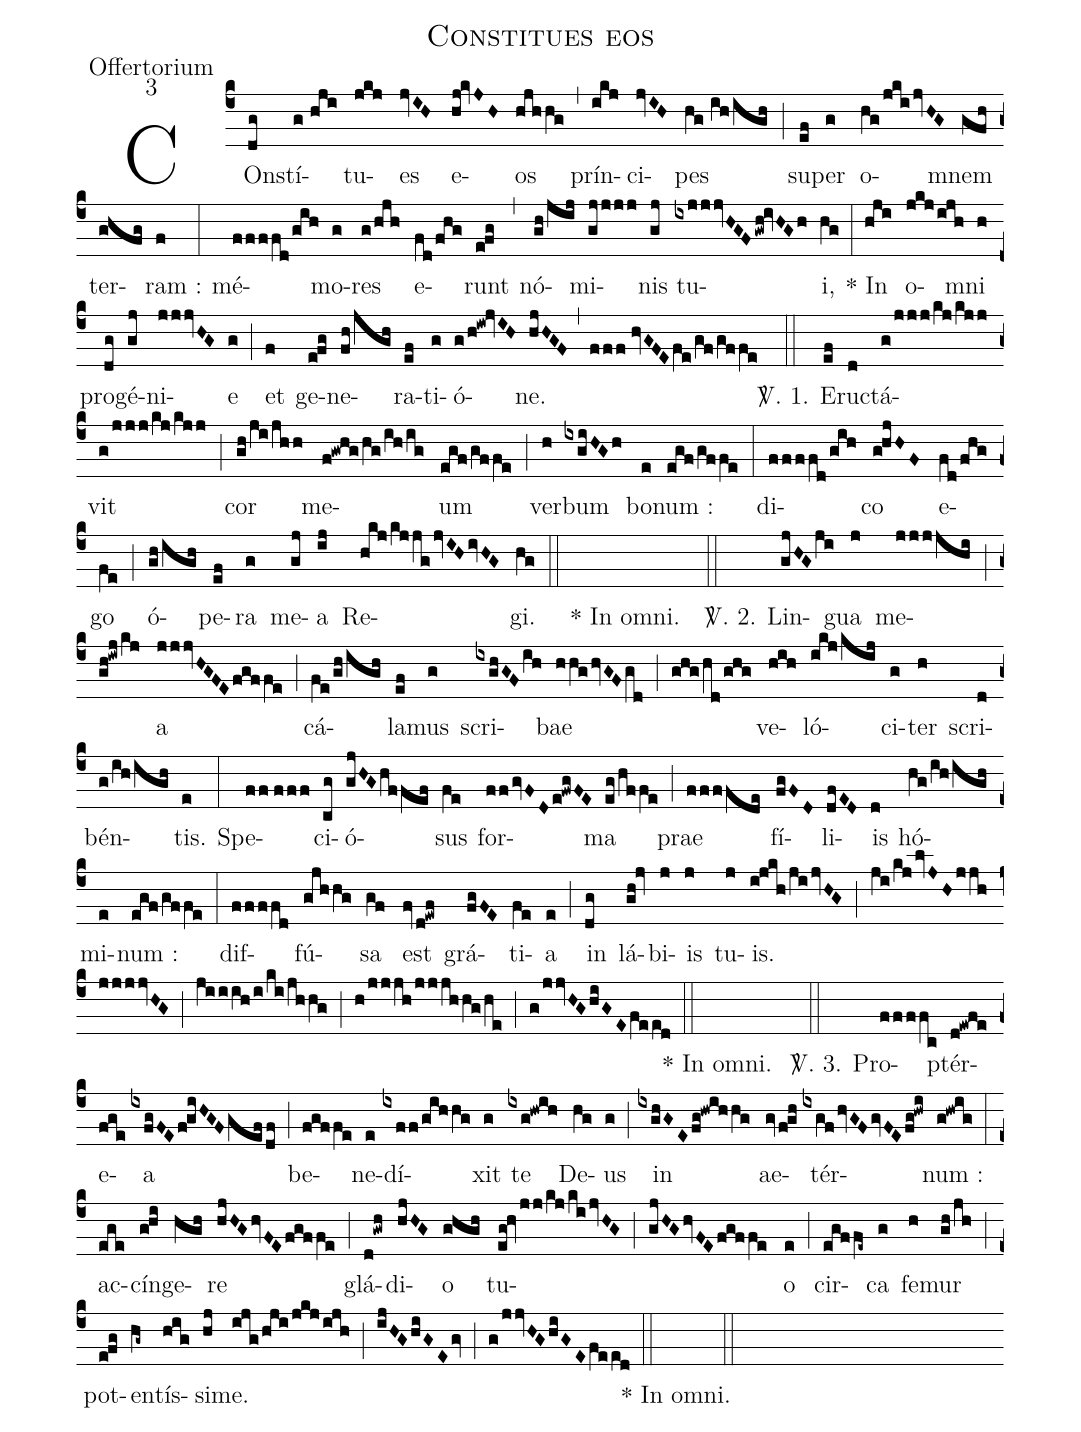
name:Constitues eos;
office-part:Offertorium;
mode:3;
%%
(c4) COn(dg)stí(g//hji)tu(jkj)es(jvIH) e(hj!kvJH)os(hjhhg) (,) prín(ikj)ci(jvIH)pes(hg//ih/igh) (;) su(ef)per(g) o(hg/jkijvHG)mnem(gfh) ter(ghfg)ram :(f) (:) mé(ffffd/gih)mo(g)res(g/hjh) e(fd/fhg)runt(efg) (,) nó(gh/jij)mi(gjjjj)nis(gj) tu(ixjjjvHGFgwh!ivHGh)i,(hg) (:) * In(hji) o(jkj/ijh)mni(h) pro(dg)gé(gj)ni(jjjvHG)e(g) (;) et(f) ge(efg)ne(fh/jgh)ra(ef)ti(g)ó(g/h!iw!jvIH)ne.(hjHGF) (,) (fff//hvGFEfe/gf/gffe) (::)
<sp>V/</sp>. 1. E(ef)ru(d)ctá(g/jjj/kj/kjj)vit(g/jjj/kj/kjj) (;) cor(gh/ji/jhh) me(f!gwhg/hg/ih/ig)um(egf/gffe) (;) ver(h)bum(ixgiHGh) bo(e)num :(egf/gffe) (:) di(ffffd/gih)co(ghjHF) e(fd/fhg)go(fe) (;) ó(gh/igh)pe(ef)ra(g) me(gj)a(ij) Re(hkj/kjjgjvIHivHG)gi.(hg) (::) ()* In omni.() (::)
<sp>V/</sp>. 2. Lin(gjHGji)gua(j) me(jjjjhi)(;)(gh!iwj/kj)a(jjjvHGFEfgffe) (;) cá(fe/gh/igh)la(ef)mus(g) scri(ixghGFih)bae(hhghvGFgd) (;) (ghg/hd/ghg) ve(hih)ló(ikj/kij)ci(g)ter(h) scri(d)bén(g/ih/igh)tis.(e) (:) Spe(ff//fff)ci(cg)ó(gjHGhffef)sus(fe) for(ffgvFDe!fwgFE)ma(eg/hffe) (;) prae(ffffde) fí(fgFD)li(dfED)is(d) hó(hg/ih/igh)mi(e)num :(egf/gffe) (:) dif(ffffd)fú(gjhhg)sa(gf) est(fvd!ewf) grá(fgFE)ti(fe)a(e) (;) in(dg) lá(gh!jv)bi(j)is(j) tu(j)is.(i!jkh/jijvHG) (;) (ji/kjlvJHjjh/jjjjvHG) (;) (jiiih/i/ki/jhhg) (;) (h/jjjh/jjjhhg/he) (;) (g/jjvHGhiGEfeed) (::) ()* In omni.() (::)
<sp>V/</sp>. 3. Pro(ffffc)ptér(d!ewfe)e(fge)a(ixfgFEf!giHGFgef/df) (;) be(fgffe)ne(e)dí(ixff/gihhg)xit(g) te(ixg!hwih) De(hg)us(g) (;) in(ixghGEfg!hwihhg) ae(gvfgh)tér(ixgfhvGFgvFEfg!hwi)num :(g!hwig) (:) ac(ege)cín(ghi)ge(hgh)re(hjHGhvFEfgffe) (;) glá(d!gwh)di(hjHG)o(ghgh) tu(eg!hv/jj/kj/kijvHG)(;)(gjHGhvFEfgffe)o(e) (;) cir(egffe~)ca(g) fe(h)mur(gh/jh) (;) pot(efg)en(hg~)tís(hig)si(hj)me.(ijg/hji/jkj/ijh) (;) (ijHGhiGEgv) (;) (g/jjvHGhiGEfeed) (::) ()* In omni.() (::)
